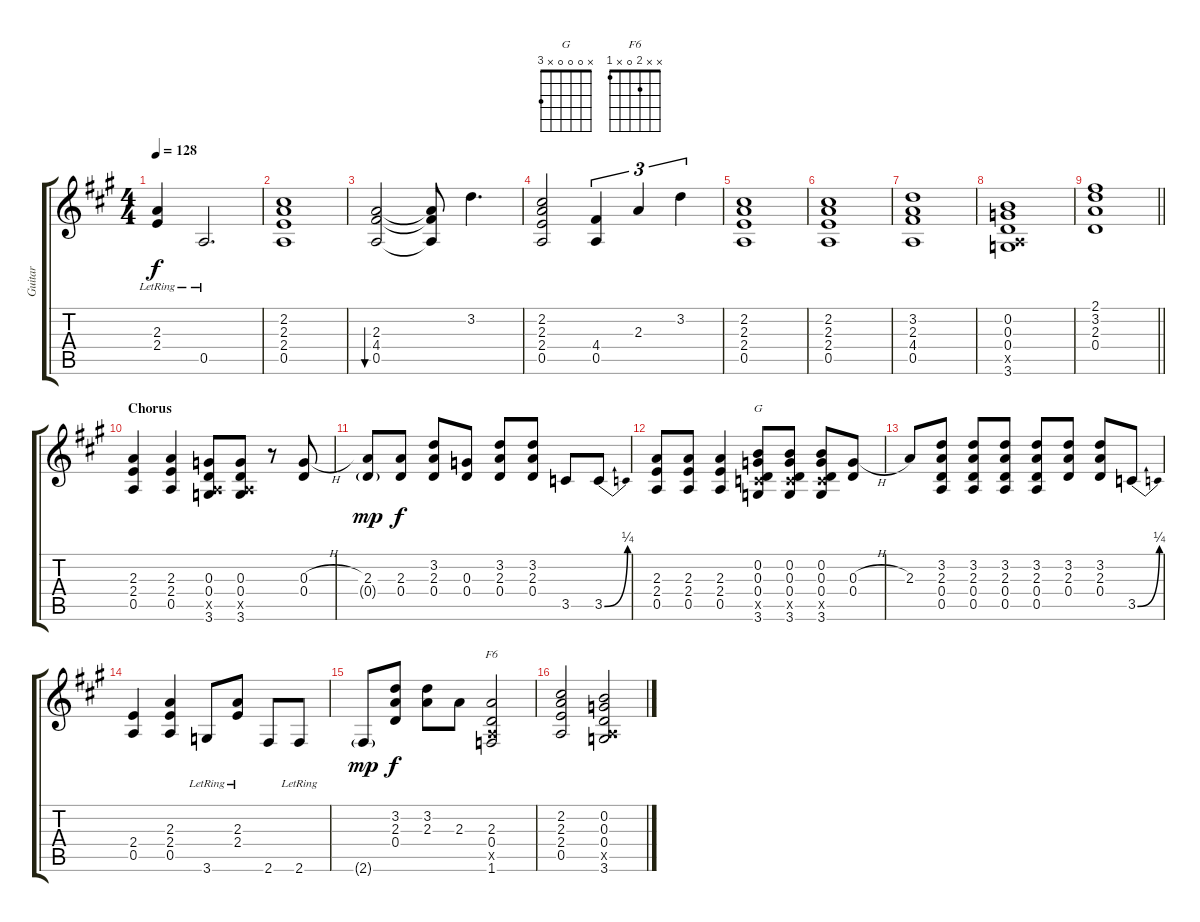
\track ("Guitar" "Guitar") {instrument overdrivenguitar}
\staff {score tabs}
\tuning (E4 B3 G3 D3 A2 E2) {hide}
\chord ("G" x 0 0 0 x 3)
\chord ("F6" x x 2 0 x 1)
\ts (4 4)
\tempo 128
\clef g2
\ks a
(2.3{lr} 2.4{lr}).4{dy f} 0.5{lr}.2{d} |
(2.2 2.3 2.4 0.5).1 |
(2.3 4.4 0.5).2{bu 60} (2.3{t} 4.4{t} 0.5{t}).8 3.2.4{d} |
(2.2 2.3 2.4 0.5).2 (4.4 0.5).4{tu (3 2)} 2.3.4{tu (3 2)} 3.2.4{tu (3 2)} |
(2.2 2.3 2.4 0.5).1 |
(2.2 2.3 2.4 0.5).1 |
(3.2 2.3 4.4 0.5).1 |
(0.2 0.3 0.4 0.5{x} 3.6).1 |
\barLineRight lightlight
(2.1 3.2 2.3 0.4).1 |
\section ("" "Chorus")
(2.3 2.4 0.5).4 (2.3 2.4 0.5).4 (0.3 0.4 0.5{x} 3.6).8 (0.3 0.4 0.5{x} 3.6).8 r.8 (0.3{h} 0.4).8 |
(2.3 0.4{g}).8{dy mp} (2.3 0.4).8{dy f} (3.2 2.3 0.4).8 (0.3 0.4).8 (3.2 2.3 0.4).8 (3.2 2.3 0.4).8 3.5.8 3.5{be (bend 0 0 60 1)}.8 |
(2.3 2.4 0.5).8 (2.3 2.4 0.5).8 (2.3 2.4 0.5).4 (0.2 0.3 0.4 3.5{x} 3.6).8{ch "G"} (0.2 0.3 0.4 3.5{x} 3.6).8 (0.2 0.3 0.4 3.5{x} 3.6).8 (0.3{h} 0.4).8 |
2.3.8 (3.2 2.3 0.4 0.5).8 (3.2 2.3 0.4 0.5).8 (3.2 2.3 0.4 0.5).8 (3.2 2.3 0.4 0.5).8 (3.2 2.3 0.4).8 (3.2 2.3 0.4).8 3.5{be (bend 0 0 60 1)}.8 |
(2.4 0.5).4 (2.3 2.4 0.5).4 3.6{lr}.8 (2.3{lr} 2.4{lr}).8 2.6.8 2.6{lr}.8 |
2.6{g}.8{dy mp} (3.2 2.3 0.4).8{dy f} (3.2 2.3).8 2.3.8 (2.3 0.4 0.5{x} 1.6).2{ch "F6"} |
(2.2 2.3 2.4 0.5).2 (0.2 0.3 0.4 0.5{x} 3.6).2
